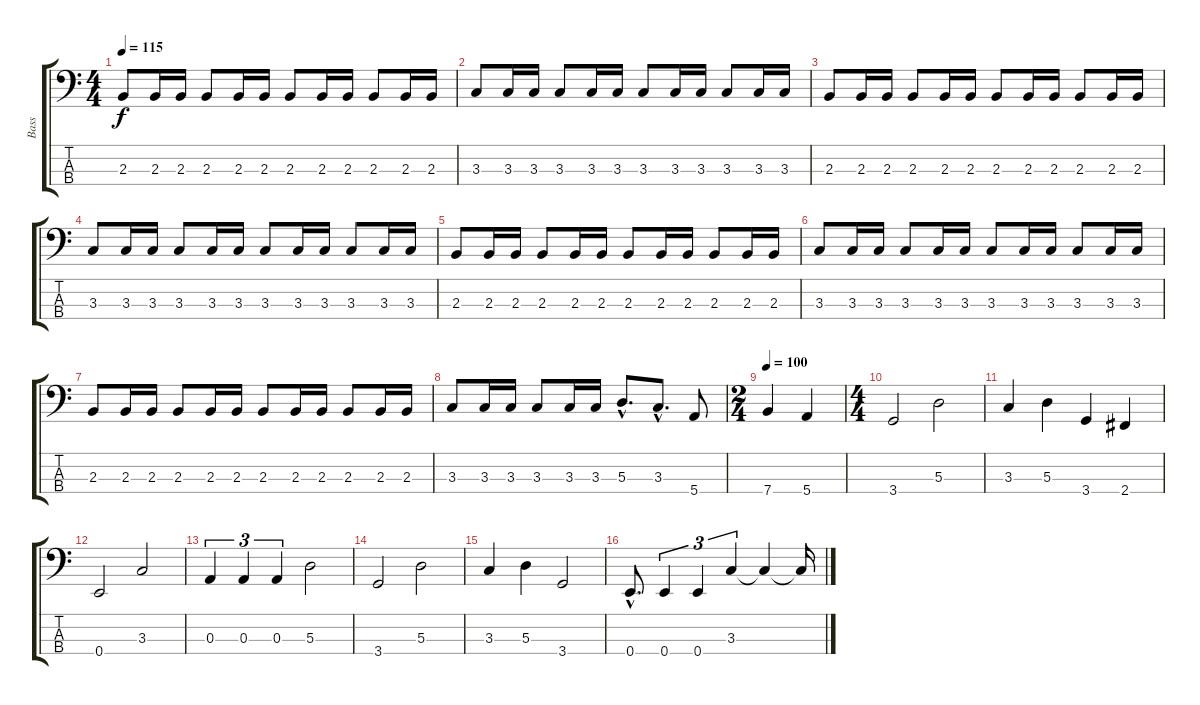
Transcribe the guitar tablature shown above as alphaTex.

\track ("Bass" "Bass") {instrument electricbassfinger}
\staff {score tabs}
\tuning (G2 D2 A1 E1) {hide}
\ts (4 4)
\tempo 115
\clef f4
\ks c
2.3.8{dy f} 2.3.16 2.3.16 2.3.8 2.3.16 2.3.16 2.3.8 2.3.16 2.3.16 2.3.8 2.3.16 2.3.16 |
3.3.8 3.3.16 3.3.16 3.3.8 3.3.16 3.3.16 3.3.8 3.3.16 3.3.16 3.3.8 3.3.16 3.3.16 |
2.3.8 2.3.16 2.3.16 2.3.8 2.3.16 2.3.16 2.3.8 2.3.16 2.3.16 2.3.8 2.3.16 2.3.16 |
3.3.8 3.3.16 3.3.16 3.3.8 3.3.16 3.3.16 3.3.8 3.3.16 3.3.16 3.3.8 3.3.16 3.3.16 |
2.3.8 2.3.16 2.3.16 2.3.8 2.3.16 2.3.16 2.3.8 2.3.16 2.3.16 2.3.8 2.3.16 2.3.16 |
3.3.8 3.3.16 3.3.16 3.3.8 3.3.16 3.3.16 3.3.8 3.3.16 3.3.16 3.3.8 3.3.16 3.3.16 |
2.3.8 2.3.16 2.3.16 2.3.8 2.3.16 2.3.16 2.3.8 2.3.16 2.3.16 2.3.8 2.3.16 2.3.16 |
3.3.8 3.3.16 3.3.16 3.3.8 3.3.16 3.3.16 5.3{hac}.8{d} 3.3{hac}.8{d} 5.4.8 |
\ts (2 4)
\tempo 100
7.4.4 5.4.4 |
\ts (4 4)
3.4.2 5.3.2 |
3.3.4 5.3.4 3.4.4 2.4.4 |
0.4.2 3.3.2 |
0.3.4{tu (3 2)} 0.3.4{tu (3 2)} 0.3.4{tu (3 2)} 5.3.2 |
3.4.2 5.3.2 |
3.3.4 5.3.4 3.4.2 |
0.4{hac}.8{d} 0.4.4{tu (3 2)} 0.4.4{tu (3 2)} 3.3.4{tu (3 2)} 3.3{t}.4 3.3{t}.16
